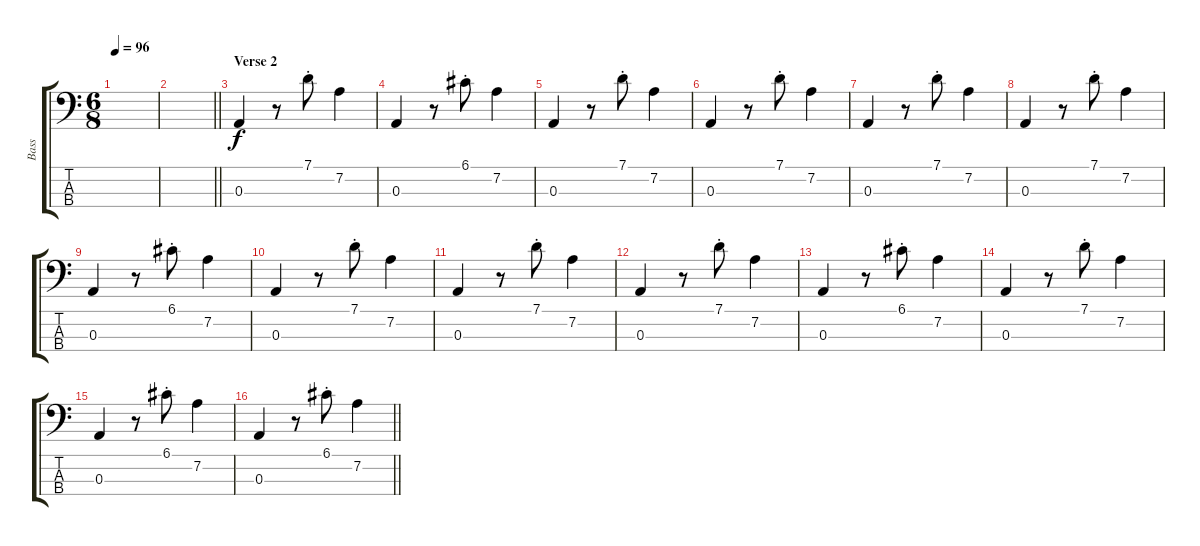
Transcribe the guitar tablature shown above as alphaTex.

\track ("Bass" "Bass") {instrument electricbassfinger}
\staff {score tabs}
\tuning (G2 D2 A1 E1) {hide}
\ts (6 8)
\tempo 96
\clef f4
\ks c
|
\barLineRight lightlight
|
\section ("" "Verse 2")
0.3.4 r.8 7.1{st}.8 7.2.4 |
0.3.4 r.8 6.1{st}.8 7.2.4 |
0.3.4 r.8 7.1{st}.8 7.2.4 |
0.3.4 r.8 7.1{st}.8 7.2.4 |
0.3.4 r.8 7.1{st}.8 7.2.4 |
0.3.4 r.8 7.1{st}.8 7.2.4 |
0.3.4 r.8 6.1{st}.8 7.2.4 |
0.3.4 r.8 7.1{st}.8 7.2.4 |
0.3.4 r.8 7.1{st}.8 7.2.4 |
0.3.4 r.8 7.1{st}.8 7.2.4 |
0.3.4 r.8 6.1{st}.8 7.2.4 |
0.3.4 r.8 7.1{st}.8 7.2.4 |
0.3.4 r.8 6.1{st}.8 7.2.4 |
\barLineRight lightlight
0.3.4 r.8 6.1{st}.8 7.2.4
